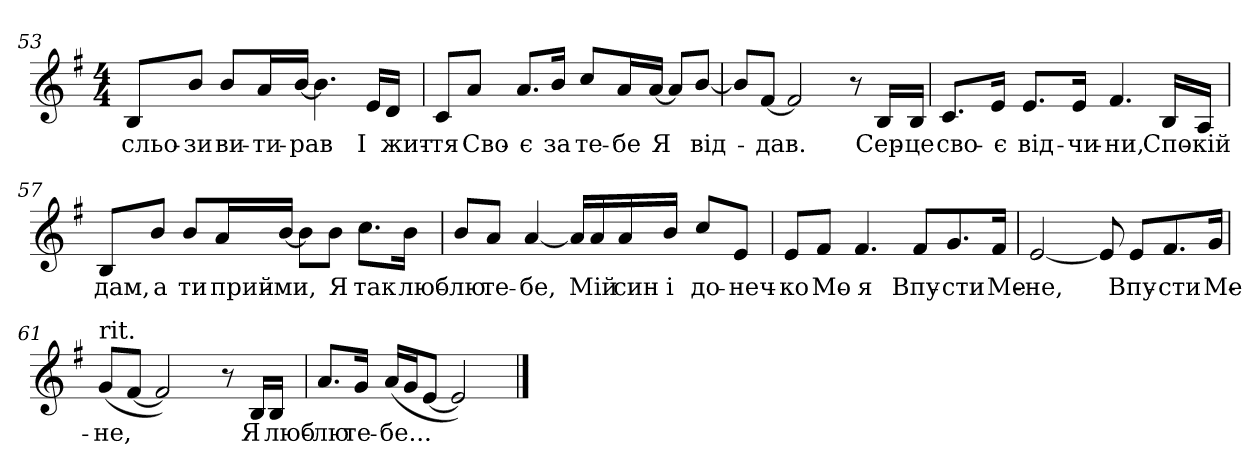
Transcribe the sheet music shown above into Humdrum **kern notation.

**kern	**text
*part1	*part1
*staff1	*staff1
!!LO:LB:g=z
*clefG2	*
*k[f#]	*
*e:	*
*M4/4	*
=53	=53
!	!LO:LY:b:color=#000000
8Bi/L	сльо-
!	!LO:LY:b:color=#000000
8bi/J	-зи
!	!LO:LY:b:color=#000000
8bi/L	ви-
!	!LO:LY:b:color=#000000
16ai/L	-ти-
!	!LO:LY:b:color=#000000
[<16bi/JJ	-рав
4.bi\]	.
!	!LO:LY:b:color=#000000
16ei/LL	І
!	!LO:LY:b:color=#000000
16di/JJ	жит-
=54	=54
!	!LO:LY:b:color=#000000
8ci/L	-тя
!	!LO:LY:b:color=#000000
8ai/J	Сво-
!	!LO:LY:b:color=#000000
8.ai/L	-є
!	!LO:LY:b:color=#000000
16bi/Jk	за
!	!LO:LY:b:color=#000000
8cci/L	те-
!	!LO:LY:b:color=#000000
16ai/L	-бе
!	!LO:LY:b:color=#000000
[<16ai/JJ	Я
8ai/L]	.
!	!LO:LY:b:color=#000000
[<8bi/J	від-
=55	=55
8bi/L]	.
!	!LO:LY:b:color=#000000
[<8f#i/J	-дав.
2f#i/]	.
8r	.
!	!LO:LY:b:color=#000000
16Bi/LL	Сер-
!	!LO:LY:b:color=#000000
16Bi/JJ	-це
!!LO:LB:g=z
=56	=56
!	!LO:LY:b:color=#000000
8.ci/L	сво-
!	!LO:LY:b:color=#000000
16ei/Jk	-є
!	!LO:LY:b:color=#000000
8.ei/L	від-
!	!LO:LY:b:color=#000000
16ei/Jk	-чи-
!	!LO:LY:b:color=#000000
4.f#i/	-ни,
!	!LO:LY:b:color=#000000
16Bi/LL	Спо-
!	!LO:LY:b:color=#000000
16Ai/JJ	-кій
=57	=57
!	!LO:LY:b:color=#000000
8Bi/L	дам,
!	!LO:LY:b:color=#000000
8bi/J	а
!	!LO:LY:b:color=#000000
8bi/L	ти
!	!LO:LY:b:color=#000000
16ai/L	прий-
!	!LO:LY:b:color=#000000
[<16bi/JJ	-ми,
8bi\L]	.
!	!LO:LY:b:color=#000000
8bi\J	Я
!	!LO:LY:b:color=#000000
8.cci\L	так
!	!LO:LY:b:color=#000000
16bi\Jk	люб-
=58	=58
!	!LO:LY:b:color=#000000
8bi/L	-лю
!	!LO:LY:b:color=#000000
8ai/J	те-
!	!LO:LY:b:color=#000000
[<4ai/	-бе,
16ai/LL]	.
!	!LO:LY:b:color=#000000
16ai/	Мій
!	!LO:LY:b:color=#000000
16ai/	син
!	!LO:LY:b:color=#000000
16bi/JJ	і
!	!LO:LY:b:color=#000000
8cci/L	до-
!	!LO:LY:b:color=#000000
8ei/J	-неч-
!!LO:LB:g=z
=59	=59
!	!LO:LY:b:color=#000000
8ei/L	-ко
!	!LO:LY:b:color=#000000
8f#i/J	Мо-
!	!LO:LY:b:color=#000000
4.f#i/	-я
!	!LO:LY:b:color=#000000
8f#i/L	Впу-
!	!LO:LY:b:color=#000000
8.gi/	-сти
!	!LO:LY:b:color=#000000
16f#i/Jk	Ме-
=60	=60
!	!LO:LY:b:color=#000000
[<2ei/	-не,
8ei/]	.
!	!LO:LY:b:color=#000000
8ei/L	Впу-
!	!LO:LY:b:color=#000000
8.f#i/	-сти
!	!LO:LY:b:color=#000000
16gi/Jk	Ме-
=61	=61
!LO:TX:t=rit.	!
!	!LO:LY:b:color=#000000
(8gi/L	-не,
[<8f#i/J	.
2f#i/])	.
8r	.
!	!LO:LY:b:color=#000000
16Bi/LL	Я
!	!LO:LY:b:color=#000000
16Bi/JJ	люб-
=62	=62
!	!LO:LY:b:color=#000000
8.ai/L	-лю
!	!LO:LY:b:color=#000000
16gi/Jk	те-
!	!LO:LY:b:color=#000000
(16ai/LL	-бе...
16gi/J	.
[<8ei/J	.
2ei/])	.
==	==
*-	*-
